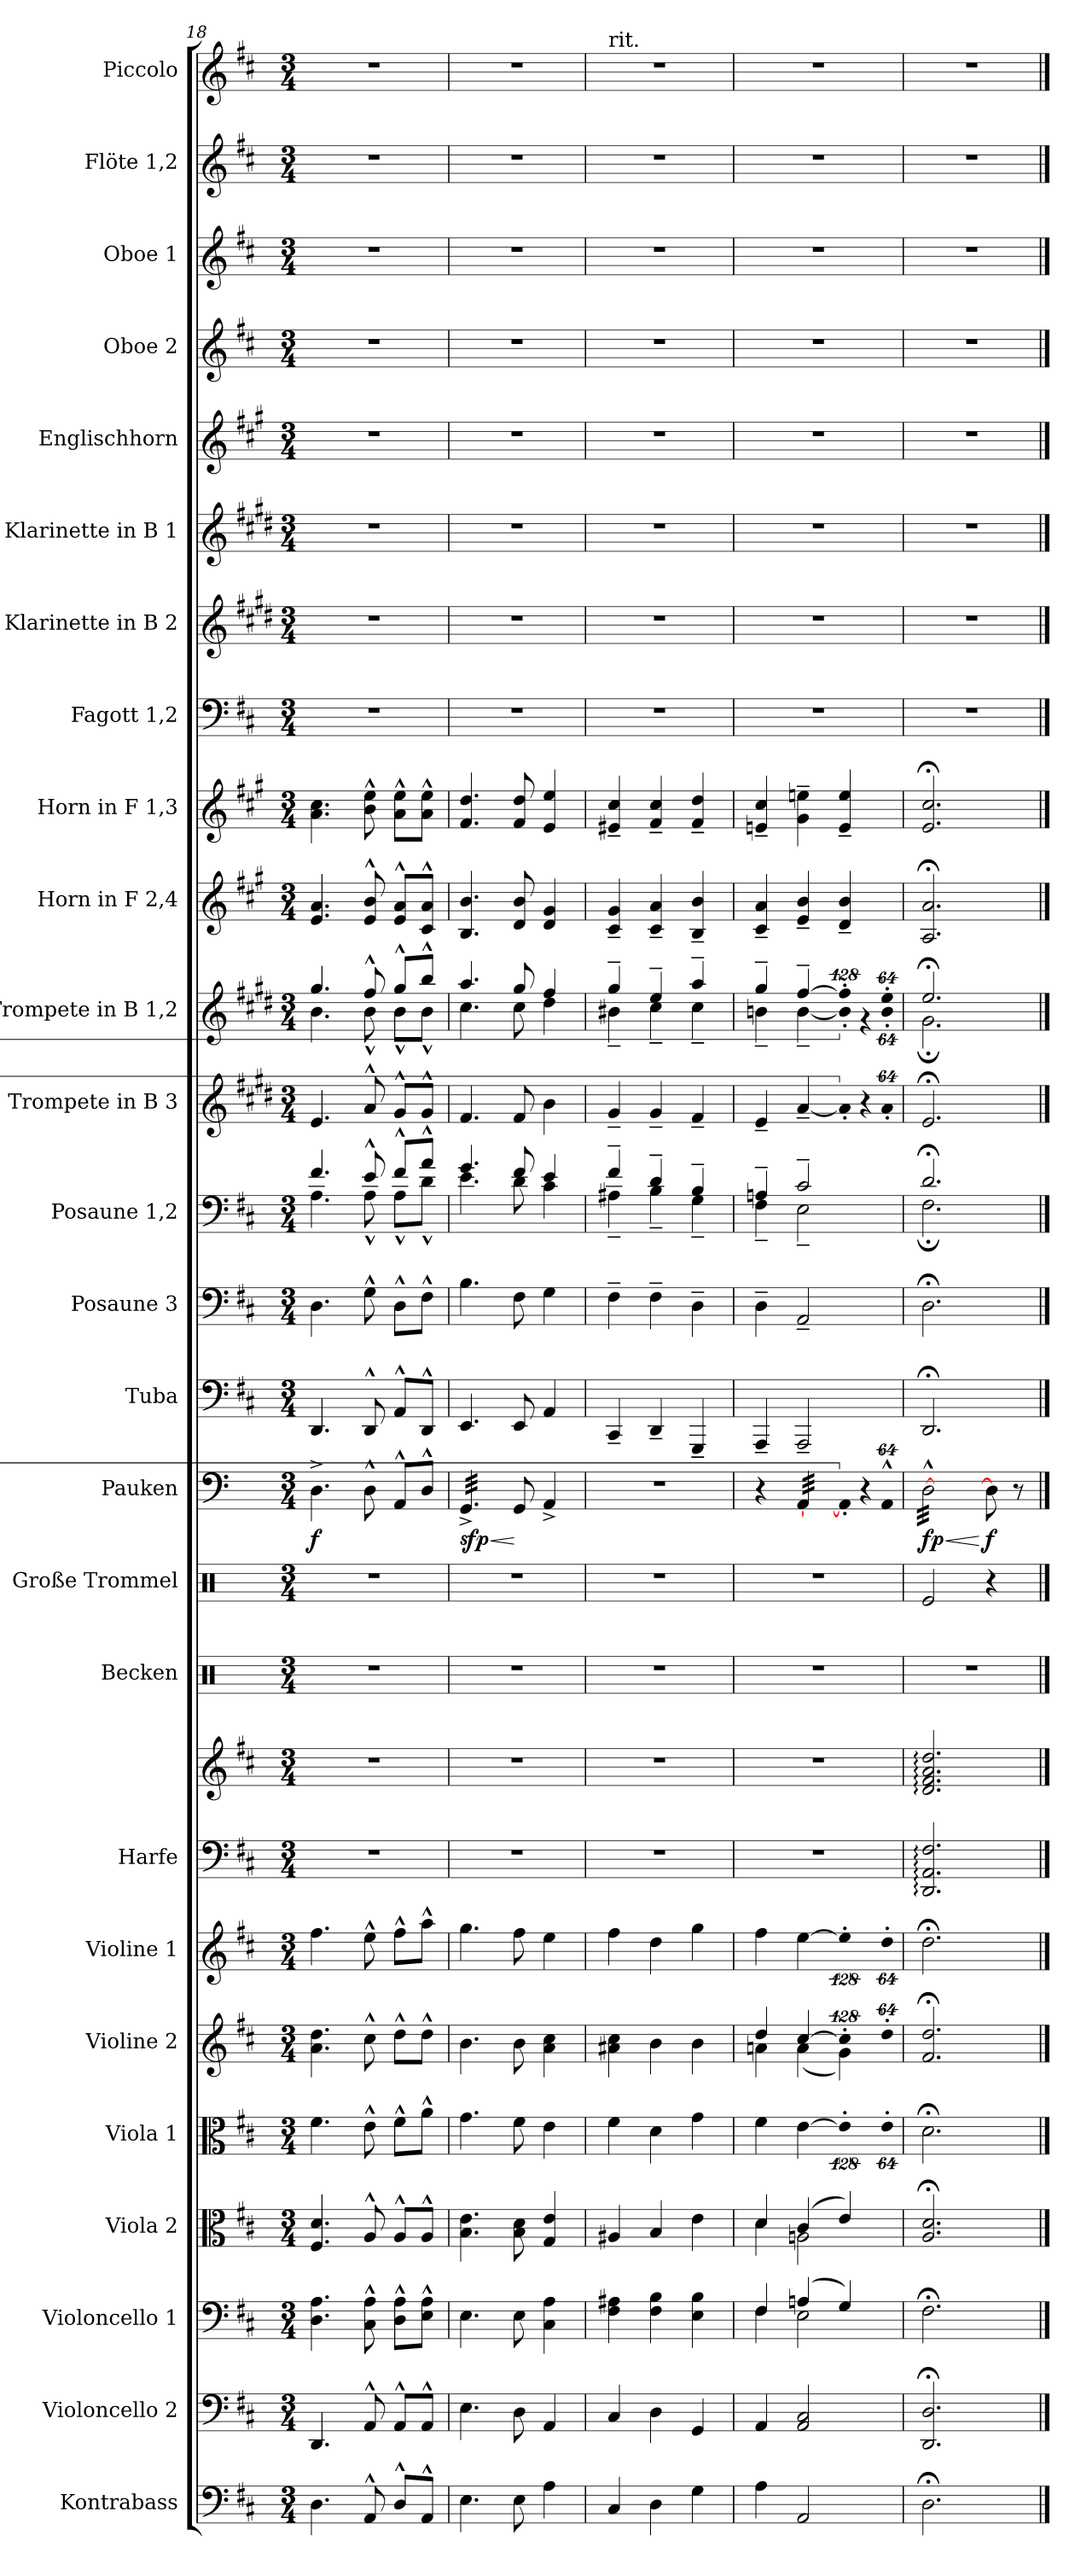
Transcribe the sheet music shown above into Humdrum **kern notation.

**kern	**kern	**kern	**kern	**kern	**kern	**kern	**kern	**kern	**kern	**kern	**kern	**dynam	**kern	**kern	**kern	**kern	**kern	**kern	**kern	**kern	**kern	**kern	**kern	**kern	**kern	**kern	**kern
*part26	*part25	*part24	*part23	*part22	*part21	*part20	*part19	*part19	*part18	*part17	*part16	*part16	*part15	*part14	*part13	*part12	*part11	*part10	*part9	*part8	*part7	*part6	*part5	*part4	*part3	*part2	*part1
*staff27	*staff26	*staff25	*staff24	*staff23	*staff22	*staff21	*staff20	*staff19	*staff18	*staff17	*staff16	*staff16	*staff15	*staff14	*staff13	*staff12	*staff11	*staff10	*staff9	*staff8	*staff7	*staff6	*staff5	*staff4	*staff3	*staff2	*staff1
*I"Kontrabass	*I"Violoncello 2	*I"Violoncello 1	*I"Viola 2	*I"Viola 1	*I"Violine 2	*I"Violine 1	*I"Harfe	*	*I"Becken	*I"Große Trommel	*I"Pauken	*	*I"Tuba	*I"Posaune 3	*I"Posaune 1,2	*I"Trompete in B 3	*I"Trompete in B 1,2	*I"Horn in F 2,4	*I"Horn in F 1,3	*I"Fagott 1,2	*I"Klarinette in B 2	*I"Klarinette in B 1	*I"Englischhorn	*I"Oboe 2	*I"Oboe 1	*I"Flöte 1,2	*I"Piccolo
*I'Kb.	*I'Vc.	*I'Vc.	*I'Vla.	*I'Vla.	*I'Vl. 2	*I'Vl. 1	*I'Hfe.	*	*I'Bck	*I'Gr. Tr.	*I'Pk.	*	*I'Tuba	*I'Pos.	*I'Pos.	*I'Trp.	*I'Trp.	*I'Hn.	*I'Hn.	*I'Fg.	*I'Kl.	*I'Kl.	*I'E. H.	*I'Ob.	*I'Ob.	*I'Fl.	*I'Picc.
*clefF4	*clefF4	*clefF4	*clefC3	*clefC3	*clefG2	*clefG2	*clefF4	*clefG2	*clefX	*clefX	*clefF4	*	*clefF4	*clefF4	*clefF4	*clefG2	*clefG2	*clefG2	*clefG2	*clefF4	*clefG2	*clefG2	*clefG2	*clefG2	*clefG2	*clefG2	*clefG2
*ITrd7c12	*	*	*	*	*	*	*	*	*	*	*	*	*	*	*	*ITrd1c2	*ITrd1c2	*ITrd4c7	*ITrd4c7	*	*ITrd1c2	*ITrd1c2	*ITrd4c7	*	*	*	*ITrd-7c-12
*k[f#c#]	*k[f#c#]	*k[f#c#]	*k[f#c#]	*k[f#c#]	*k[f#c#]	*k[f#c#]	*k[f#c#]	*k[f#c#]	*k[]	*k[]	*k[]	*	*k[f#c#]	*k[f#c#]	*k[f#c#]	*k[f#c#]	*k[f#c#]	*k[f#c#]	*k[f#c#]	*k[f#c#]	*k[f#c#]	*k[f#c#]	*k[f#c#]	*k[f#c#]	*k[f#c#]	*k[f#c#]	*k[f#c#]
*D:	*D:	*D:	*D:	*D:	*D:	*D:	*D:	*D:	*C:	*C:	*C:	*	*D:	*D:	*D:	*D:	*D:	*D:	*D:	*D:	*D:	*D:	*D:	*D:	*D:	*D:	*D:
*M3/4	*M3/4	*M3/4	*M3/4	*M3/4	*M3/4	*M3/4	*M3/4	*M3/4	*M3/4	*M3/4	*M3/4	*	*M3/4	*M3/4	*M3/4	*M3/4	*M3/4	*M3/4	*M3/4	*M3/4	*M3/4	*M3/4	*M3/4	*M3/4	*M3/4	*M3/4	*M3/4
=18	=18	=18	=18	=18	=18	=18	=18	=18	=18	=18	=18	=18	=18	=18	=18	=18	=18	=18	=18	=18	=18	=18	=18	=18	=18	=18	=18
!	!	!	!	!	!	!	!LO:N:vis=1	!LO:N:vis=1	!LO:N:vis=1	!LO:N:vis=1	!	!	!	!	!	!	!	!	!	!LO:N:vis=1	!LO:N:vis=1	!LO:N:vis=1	!LO:N:vis=1	!LO:N:vis=1	!LO:N:vis=1	!LO:N:vis=1	!LO:N:vis=1
*	*	*	*	*	*	*	*	*	*	*	*	*	*	*	*^	*	*^	*	*	*	*	*	*	*	*	*	*
4.DDi\	4.DDi/	4.Di\ 4.Ai	4.F#i/ 4.di	4.f#i\	4.ai\ 4.ddi	4.ff#i\	2.r	2.r	2.r	2.r	4.D^i\	f	4.DDi/	4.Di\	4.f#i/	4.Ai\	4.di/	4.ff#i/	4.ai\	4.Ai/ 4.di	4.di\ 4.f#i	2.r	2.r	2.r	2.r	2.r	2.r	2.r	2.r
8AAA^^i/	8AA^^i/	8C#i\^^ 8Ai^^	8A^^i/	8e^^i\	8cc#^^i\	8ee^^i\	.	.	.	.	8D^^i\	.	8DD^^i/	8G^^i\	8e^^i/	8A^^i\	8g^^i/	8ee^^i/	8a^^i\	8Ai/^^ 8ei^^	8ei\^^ 8ai^^	.	.	.	.	.	.	.	.
8DD^^i/L	8AA^^i/L	8Di\^^ 8Ai^^L	8A^^i/L	8f#^^i\L	8dd^^i\L	8ff#^^i\L	.	.	.	.	8AA^^i/L	.	8AA^^i/L	8D^^i\L	8f#^^i/L	8A^^i\L	8f#^^i/L	8ff#^^i/L	8a^^i\L	8Ai/^^ 8di^^L	8di\^^ 8ai^^L	.	.	.	.	.	.	.	.
8AAA^^i/J	8AA^^i/J	8Ei\^^ 8Ai^^J	8A^^i/J	8a^^i\J	8dd^^i\J	8aa^^i\J	.	.	.	.	8D^^i/J	.	8DD^^i/J	8F#^^i\J	8a^^i/J	8d^^i\J	8f#^^i/J	8aa^^i/J	8a^^i\J	8F#i/^^ 8di^^J	8di\^^ 8ai^^J	.	.	.	.	.	.	.	.
=19	=19	=19	=19	=19	=19	=19	=19	=19	=19	=19	=19	=19	=19	=19	=19	=19	=19	=19	=19	=19	=19	=19	=19	=19	=19	=19	=19	=19	=19
!	!	!	!	!	!	!	!LO:N:vis=1	!LO:N:vis=1	!LO:N:vis=1	!LO:N:vis=1	!	!LO:HP:b	!	!	!	!	!	!	!	!	!	!LO:N:vis=1	!LO:N:vis=1	!LO:N:vis=1	!LO:N:vis=1	!LO:N:vis=1	!LO:N:vis=1	!LO:N:vis=1	!LO:N:vis=1
*	*	*	*	*	*	*	*	*	*	*	*tremolo	*	*	*	*	*	*	*	*	*	*	*	*	*	*	*	*	*	*
4.EEi\	4.Ei\	4.Ei\	4.Bi\ 4.ei	4.gi\	4.bi\	4.ggi\	2.r	2.r	2.r	2.r	32GG^i/LLL	< sfp	4.EEi/	4.Bi\	4.gi/	4.ei\	4.ei/	4.ggi/	4.bi\	4.Ei/ 4.ei	4.Bi/ 4.gi	2.r	2.r	2.r	2.r	2.r	2.r	2.r	2.r
.	.	.	.	.	.	.	.	.	.	.	32GG^i/	.	.	.	.	.	.	.	.	.	.	.	.	.	.	.	.	.	.
.	.	.	.	.	.	.	.	.	.	.	32GG^i/	.	.	.	.	.	.	.	.	.	.	.	.	.	.	.	.	.	.
.	.	.	.	.	.	.	.	.	.	.	32GG^i/	.	.	.	.	.	.	.	.	.	.	.	.	.	.	.	.	.	.
.	.	.	.	.	.	.	.	.	.	.	32GG^i/	.	.	.	.	.	.	.	.	.	.	.	.	.	.	.	.	.	.
.	.	.	.	.	.	.	.	.	.	.	32GG^i/	.	.	.	.	.	.	.	.	.	.	.	.	.	.	.	.	.	.
.	.	.	.	.	.	.	.	.	.	.	32GG^i/	.	.	.	.	.	.	.	.	.	.	.	.	.	.	.	.	.	.
.	.	.	.	.	.	.	.	.	.	.	32GG^i/	.	.	.	.	.	.	.	.	.	.	.	.	.	.	.	.	.	.
.	.	.	.	.	.	.	.	.	.	.	32GG^i/	.	.	.	.	.	.	.	.	.	.	.	.	.	.	.	.	.	.
.	.	.	.	.	.	.	.	.	.	.	32GG^i/	.	.	.	.	.	.	.	.	.	.	.	.	.	.	.	.	.	.
.	.	.	.	.	.	.	.	.	.	.	32GG^i/	.	.	.	.	.	.	.	.	.	.	.	.	.	.	.	.	.	.
.	.	.	.	.	.	.	.	.	.	.	32GG^i/JJJ	.	.	.	.	.	.	.	.	.	.	.	.	.	.	.	.	.	.
*	*	*	*	*	*	*	*	*	*	*	*Xtremolo	*	*	*	*	*	*	*	*	*	*	*	*	*	*	*	*	*	*
8EEi\	8Di\	8Ei\	8Bi\ 8di	8f#i\	8bi\	8ff#i\	.	.	.	.	8GGi/	[	8EEi/	8F#i\	8f#i/	8di\	8ei/	8ff#i/	8bi\	8Gi/ 8ei	8Bi/ 8gi	.	.	.	.	.	.	.	.
4AAi\	4AAi/	4C#i\ 4Ai	4Gi/ 4ei	4ei\	4ai\ 4cc#i	4eei\	.	.	.	.	4AA^i/	.	4AAi/	4Gi\	4ei/	4c#i\	4ai\	4eei/	4cc#i\	4Gi/ 4c#i	4Ai/ 4ai	.	.	.	.	.	.	.	.
=20	=20	=20	=20	=20	=20	=20	=20	=20	=20	=20	=20	=20	=20	=20	=20	=20	=20	=20	=20	=20	=20	=20	=20	=20	=20	=20	=20	=20	=20
!	!	!	!	!	!	!	!	!	!	!	!	!	!	!	!	!	!	!	!	!	!	!	!	!	!	!	!	!	!LO:TX:t=rit.
!	!	!	!	!	!	!	!LO:N:vis=1	!LO:N:vis=1	!LO:N:vis=1	!LO:N:vis=1	!LO:N:vis=1	!	!	!	!	!	!	!	!	!	!	!LO:N:vis=1	!LO:N:vis=1	!LO:N:vis=1	!LO:N:vis=1	!LO:N:vis=1	!LO:N:vis=1	!LO:N:vis=1	!LO:N:vis=1
4CC#i/	4C#i/	4F#i\ 4A#Xi	4A#Xi/	4f#i\	4a#Xi\ 4cc#i	4ff#i\	2.r	2.r	2.r	2.r	2.r	.	4CC#~i/	4F#~i\	4f#~i/	4A#X~i\	4f#~i/	4ff#~i/	4a#X~i\	4F#i/~ 4c#i~	4A#Xi/~ 4f#i~	2.r	2.r	2.r	2.r	2.r	2.r	2.r	2.r
4DDi\	4Di\	4F#i\ 4Bi	4Bi/	4di\	4bi\	4ddi\	.	.	.	.	.	.	4DD~i/	4F#~i\	4d~i/	4B~i\	4f#~i/	4dd~i/	4b~i\	4F#i/~ 4di~	4Bi/~ 4f#i~	.	.	.	.	.	.	.	.
4GGi\	4GGi/	4Ei\ 4Bi	4ei\	4gi\	4bi\	4ggi\	.	.	.	.	.	.	4GGG~i/	4D~i\	4B~i/	4G~i\	4e~i/	4gg~i/	4b~i\	4Ei/~ 4ei~	4Bi/~ 4gi~	.	.	.	.	.	.	.	.
=21	=21	=21	=21	=21	=21	=21	=21	=21	=21	=21	=21	=21	=21	=21	=21	=21	=21	=21	=21	=21	=21	=21	=21	=21	=21	=21	=21	=21	=21
*	*	*^	*^	*	*^	*	*	*	*	*	*	*	*	*	*	*	*	*	*	*	*	*	*	*	*	*	*	*	*
!	!	!	!	!	!	!	!	!	!	!LO:N:vis=1	!LO:N:vis=1	!LO:N:vis=1	!LO:N:vis=1	!	!	!	!	!	!	!	!	!	!	!	!LO:N:vis=1	!LO:N:vis=1	!LO:N:vis=1	!LO:N:vis=1	!LO:N:vis=1	!LO:N:vis=1	!LO:N:vis=1	!LO:N:vis=1
4AAi\	4AAi/	4F#i/	4F#i\	4di/	4di\	4f#i\	4ddi/	4ani\	4ff#i\	2.r	2.r	2.r	2.r	4r	.	4AAA~i/	4D~i\	4An~i/	4F#~i\	4d~i/	4ff#~i/	4an~i\	4F#i/~ 4di~	4Ani/~ 4f#i~	2.r	2.r	2.r	2.r	2.r	2.r	2.r	2.r
*	*	*	*	*	*	*	*	*	*	*	*	*	*	*tremolo	*	*	*	*	*	*	*	*	*	*	*	*	*	*	*	*	*	*
2AAAi/	2AAi/ 2C#i	(4Ani/	2Ei\	(4c#i/	2Ani\	[4ei\	[4cc#i/	(4ai\	[4eei\	.	.	.	.	[32AAi/LLL	.	2AAA~i/	2AA~i/	2c#~i/	2E~i\	[4g~i/	[4ee~i/	[4a~i\	4Ai/~ 4ei~	4c#i\~ 4ani~	.	.	.	.	.	.	.	.
.	.	.	.	.	.	.	.	.	.	.	.	.	.	32AAi/	.	.	.	.	.	.	.	.	.	.	.	.	.	.	.	.	.	.
.	.	.	.	.	.	.	.	.	.	.	.	.	.	32AAi/	.	.	.	.	.	.	.	.	.	.	.	.	.	.	.	.	.	.
.	.	.	.	.	.	.	.	.	.	.	.	.	.	32AAi/	.	.	.	.	.	.	.	.	.	.	.	.	.	.	.	.	.	.
.	.	.	.	.	.	.	.	.	.	.	.	.	.	32AAi/	.	.	.	.	.	.	.	.	.	.	.	.	.	.	.	.	.	.
.	.	.	.	.	.	.	.	.	.	.	.	.	.	32AAi/	.	.	.	.	.	.	.	.	.	.	.	.	.	.	.	.	.	.
.	.	.	.	.	.	.	.	.	.	.	.	.	.	32AAi/	.	.	.	.	.	.	.	.	.	.	.	.	.	.	.	.	.	.
.	.	.	.	.	.	.	.	.	.	.	.	.	.	32AAi/JJJ	.	.	.	.	.	.	.	.	.	.	.	.	.	.	.	.	.	.
*	*	*	*	*	*	*	*	*	*	*	*	*	*	*Xtremolo	*	*	*	*	*	*	*	*	*	*	*	*	*	*	*	*	*	*
!	!	!	!	!	!	!LO:N:vis=4	!LO:N:vis=4	!	!LO:N:vis=4	!	!	!	!	!LO:N:vis=8	!	!	!	!	!	!LO:N:vis=8	!LO:N:vis=4	!LO:N:vis=8	!	!	!	!	!	!	!	!	!	!
.	.	4Gi/)	.	4ei/)	.	512%85e'i\]	512%85cc#'i/]	4gi\)	512%85ee'i\]	.	.	.	.	1024%85AA'i/]	.	.	.	.	.	1024%85g'i/]	512%85ee'i/]	1024%85a'i\]	4Gi/~ 4ei~	4Ai/~ 4ai~	.	.	.	.	.	.	.	.
!	!	!	!	!	!	!	!	!	!	!	!	!	!	!LO:N:vis=8	!	!	!	!	!	!LO:N:vis=8	!	!LO:N:vis=8	!	!	!	!	!	!	!	!	!	!
.	.	.	.	.	.	.	.	.	.	.	.	.	.	1024%85r	.	.	.	.	.	1024%85r	.	1024%85r	.	.	.	.	.	.	.	.	.	.
!	!	!	!	!	!	!LO:N:vis=8	!LO:N:vis=8	!	!LO:N:vis=8	!	!	!	!	!LO:N:vis=8	!	!	!	!	!	!LO:N:vis=8	!LO:N:vis=8	!LO:N:vis=8	!	!	!	!	!	!	!	!	!	!
.	.	.	.	.	.	512%43e'i\	512%43dd'i/	.	512%43dd'i\	.	.	.	.	512%43AA^^i/	.	.	.	.	.	512%43g'i/	512%43dd'i/	512%43a'i\	.	.	.	.	.	.	.	.	.	.
*	*	*v	*v	*	*	*	*v	*v	*	*	*	*	*	*	*	*	*	*	*	*	*	*	*	*	*	*	*	*	*	*	*	*
*	*	*	*v	*v	*	*	*	*	*	*	*	*	*	*	*	*	*	*	*	*	*	*	*	*	*	*	*	*	*	*
=22	=22	=22	=22	=22	=22	=22	=22	=22	=22	=22	=22	=22	=22	=22	=22	=22	=22	=22	=22	=22	=22	=22	=22	=22	=22	=22	=22	=22	=22
!	!	!	!	!	!	!	!	!	!LO:N:vis=1	!	!	!LO:HP:b	!	!	!	!	!	!	!	!	!	!LO:N:vis=1	!LO:N:vis=1	!LO:N:vis=1	!LO:N:vis=1	!LO:N:vis=1	!LO:N:vis=1	!LO:N:vis=1	!LO:N:vis=1
*	*	*	*	*	*	*	*	*	*	*	*tremolo	*	*	*	*	*	*	*	*	*	*	*	*	*	*	*	*	*	*
2.DD;i\	2.DDi/; 2.Di;	2.F#;i\	2.Ai/; 2.di;	2.d;i\	2.f#i/; 2.ddi;	2.dd;i\	2.DDi/: 2.AAi: 2.F#i:	2.di/: 2.f#i: 2.ai: 2.ddi:	2.r	2Rei/	[32D^^i\LLL	< fp	2.DD;i/	2.D;i\	2.d;i/	2.F#;i\	2.d;i/	2.dd;i/	2.f#;i\	2.Di/; 2.di;	2.Ai/; 2.f#i;	2.r	2.r	2.r	2.r	2.r	2.r	2.r	2.r
.	.	.	.	.	.	.	.	.	.	.	32D^^i\	.	.	.	.	.	.	.	.	.	.	.	.	.	.	.	.	.	.
.	.	.	.	.	.	.	.	.	.	.	32D^^i\	.	.	.	.	.	.	.	.	.	.	.	.	.	.	.	.	.	.
.	.	.	.	.	.	.	.	.	.	.	32D^^i\	.	.	.	.	.	.	.	.	.	.	.	.	.	.	.	.	.	.
.	.	.	.	.	.	.	.	.	.	.	32D^^i\	.	.	.	.	.	.	.	.	.	.	.	.	.	.	.	.	.	.
.	.	.	.	.	.	.	.	.	.	.	32D^^i\	.	.	.	.	.	.	.	.	.	.	.	.	.	.	.	.	.	.
.	.	.	.	.	.	.	.	.	.	.	32D^^i\	.	.	.	.	.	.	.	.	.	.	.	.	.	.	.	.	.	.
.	.	.	.	.	.	.	.	.	.	.	32D^^i\	.	.	.	.	.	.	.	.	.	.	.	.	.	.	.	.	.	.
.	.	.	.	.	.	.	.	.	.	.	32D^^i\	.	.	.	.	.	.	.	.	.	.	.	.	.	.	.	.	.	.
.	.	.	.	.	.	.	.	.	.	.	32D^^i\	.	.	.	.	.	.	.	.	.	.	.	.	.	.	.	.	.	.
.	.	.	.	.	.	.	.	.	.	.	32D^^i\	.	.	.	.	.	.	.	.	.	.	.	.	.	.	.	.	.	.
.	.	.	.	.	.	.	.	.	.	.	32D^^i\	.	.	.	.	.	.	.	.	.	.	.	.	.	.	.	.	.	.
.	.	.	.	.	.	.	.	.	.	.	32D^^i\	.	.	.	.	.	.	.	.	.	.	.	.	.	.	.	.	.	.
.	.	.	.	.	.	.	.	.	.	.	32D^^i\	.	.	.	.	.	.	.	.	.	.	.	.	.	.	.	.	.	.
.	.	.	.	.	.	.	.	.	.	.	32D^^i\	.	.	.	.	.	.	.	.	.	.	.	.	.	.	.	.	.	.
.	.	.	.	.	.	.	.	.	.	.	32D^^i\JJJ	.	.	.	.	.	.	.	.	.	.	.	.	.	.	.	.	.	.
*	*	*	*	*	*	*	*	*	*	*	*Xtremolo	*	*	*	*	*	*	*	*	*	*	*	*	*	*	*	*	*	*
.	.	.	.	.	.	.	.	.	.	4r	8Di\]	[ f	.	.	.	.	.	.	.	.	.	.	.	.	.	.	.	.	.
.	.	.	.	.	.	.	.	.	.	.	8r	.	.	.	.	.	.	.	.	.	.	.	.	.	.	.	.	.	.
*	*	*	*	*	*	*	*	*	*	*	*	*	*	*	*v	*v	*	*v	*v	*	*	*	*	*	*	*	*	*	*
==	==	==	==	==	==	==	==	==	==	==	==	==	==	==	==	==	==	==	==	==	==	==	==	==	==	==	==
*-	*-	*-	*-	*-	*-	*-	*-	*-	*-	*-	*-	*-	*-	*-	*-	*-	*-	*-	*-	*-	*-	*-	*-	*-	*-	*-	*-
